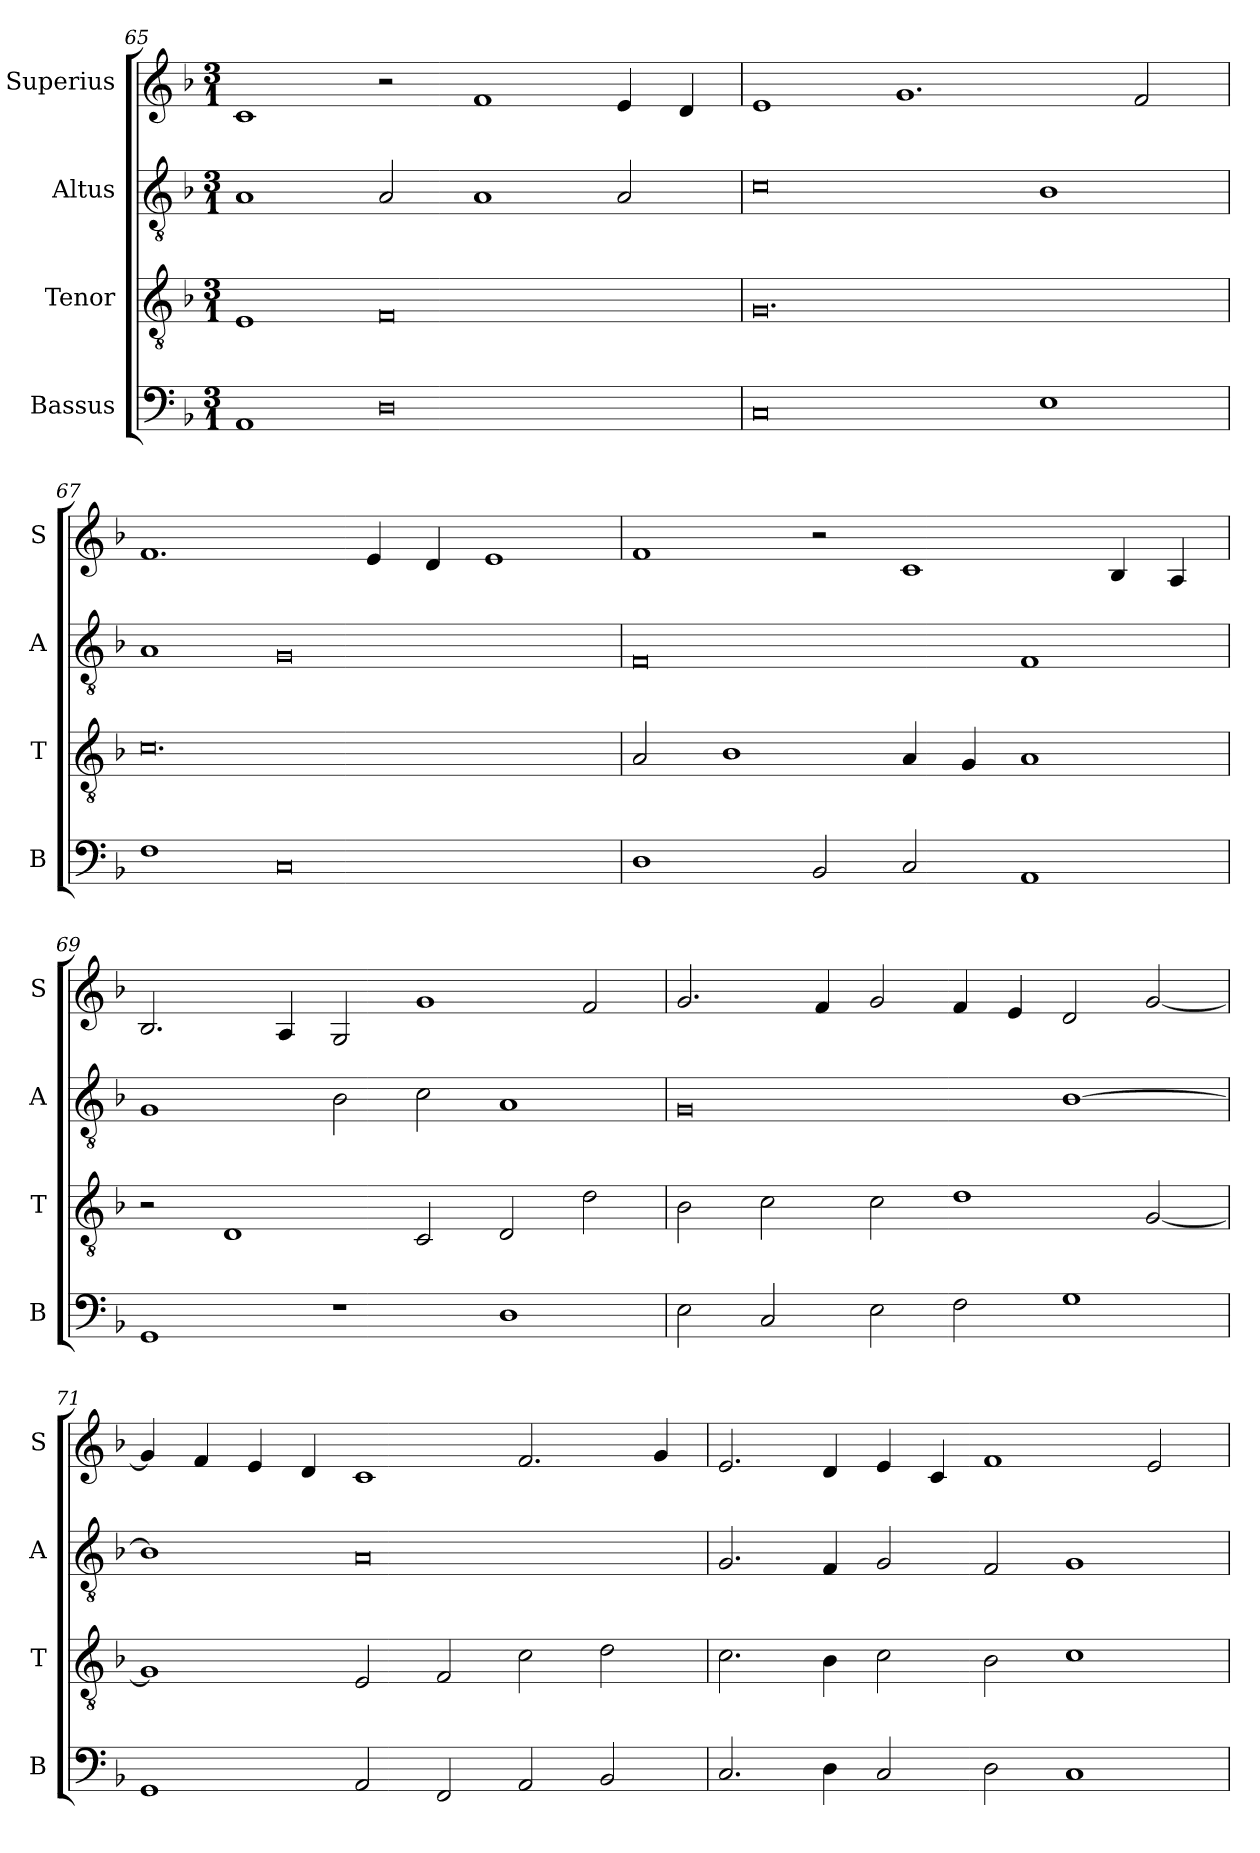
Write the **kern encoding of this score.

**kern	**kern	**kern	**kern
*part4	*part3	*part2	*part1
*staff4	*staff3	*staff2	*staff1
*I"Bassus	*I"Tenor	*I"Altus	*I"Superius
*I'B	*I'T	*I'A	*I'S
*clefF4	*clefGv2	*clefGv2	*clefG2
*k[b-]	*k[b-]	*k[b-]	*k[b-]
*M3/1	*M3/1	*M3/1	*M3/1
=65	=65	=65	=65
1AA	1E	1A	1c
0D	0F	2A/	2r
.	.	1A	1f
.	.	2A/	4e/
.	.	.	4d/
=66	=66	=66	=66
0C	0.G	0c	1e
.	.	.	1.g
1E	.	1B-	.
.	.	.	2f/
=67	=67	=67	=67
1F	0.c	1A	1.f
0C	.	0G	.
.	.	.	4e/
.	.	.	4d/
.	.	.	1e
=68	=68	=68	=68
1D	2A/	0F	1f
.	1B-	.	.
2BB-/	.	.	2r
2C/	4A/	.	1c
.	4G/	.	.
1AA	1A	1F	.
.	.	.	4B-/
.	.	.	4A/
=69	=69	=69	=69
1GG	2r	1G	2.B-/
.	1D	.	.
.	.	.	4A/
1r	.	2B-\	2G/
.	2C/	2c\	1g
1D	2D/	1A	.
.	2d\	.	2f/
=70	=70	=70	=70
2E\	2B-\	0G	2.g/
2C/	2c\	.	.
.	.	.	4f/
2E\	2c\	.	2g/
2F\	1d	.	4f/
.	.	.	4e/
1G	.	[1B-	2d/
.	[2G/	.	[2g/
=71	=71	=71	=71
1GG	1G]	1B-]	4g/]
.	.	.	4f/
.	.	.	4e/
.	.	.	4d/
2AA/	2E/	0A	1c
2FF/	2F/	.	.
2AA/	2c\	.	2.f/
2BB-/	2d\	.	.
.	.	.	4g/
=72	=72	=72	=72
2.C/	2.c\	2.G/	2.e/
4D\	4B-\	4F/	4d/
2C/	2c\	2G/	4e/
.	.	.	4c/
2D\	2B-\	2F/	1f
1C	1c	1G	.
.	.	.	2e/
=	=	=	=
*-	*-	*-	*-
